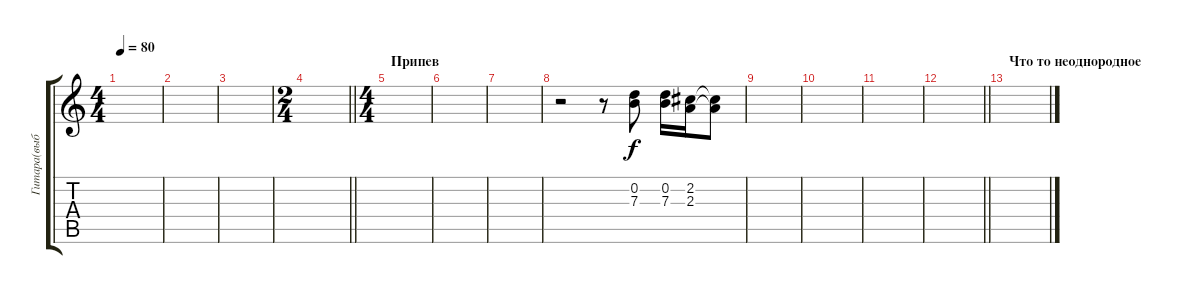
\track ("Гитара(выборочно)" "Гитара(выб") {instrument acousticguitarsteel}
\staff {score tabs}
\tuning (E4 B3 G3 D3 A2 E2) {hide}
\ts (4 4)
\tempo 80
\clef g2
\ks c
|
|
|
\ts (2 4)
\barLineRight lightlight
|
\ts (4 4)
\section ("" "Припев ")
|
|
|
r.2 r.8 (0.2 7.3).8 (0.2 7.3).16 (2.2 2.3).16 (2.2{t} 2.3{t}).8 |
|
|
|
\barLineRight lightlight
|
\section ("" "Что то неоднородное")
